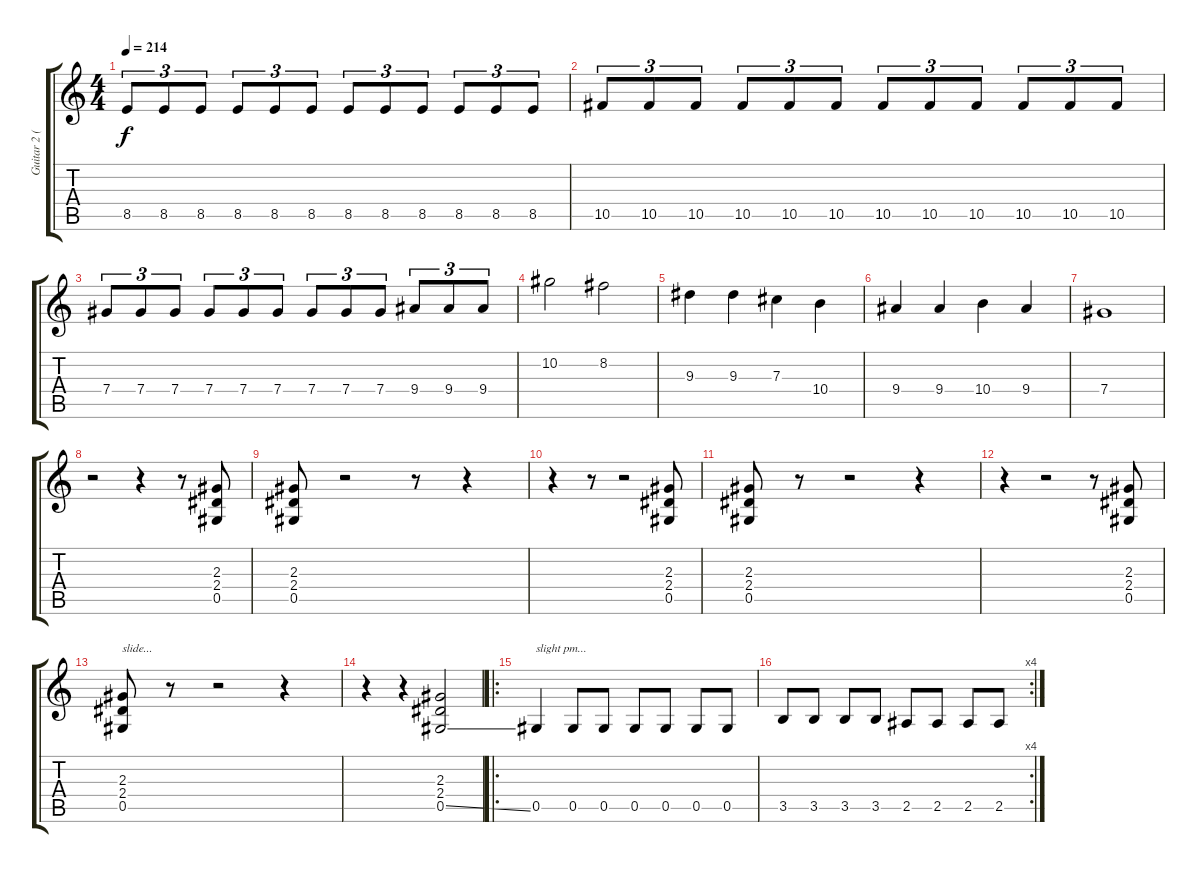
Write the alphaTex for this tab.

\track ("Guitar 2 (Ale)" "Guitar 2 (") {instrument distortionguitar}
\staff {score tabs}
\tuning (Eb4 Bb3 Gb3 Db3 Ab2 Eb2) {hide}
\ts (4 4)
\tempo 214
\clef g2
\ks c
8.5.8{tu (3 2) dy f} 8.5.8{tu (3 2)} 8.5.8{tu (3 2)} 8.5.8{tu (3 2)} 8.5.8{tu (3 2)} 8.5.8{tu (3 2)} 8.5.8{tu (3 2)} 8.5.8{tu (3 2)} 8.5.8{tu (3 2)} 8.5.8{tu (3 2)} 8.5.8{tu (3 2)} 8.5.8{tu (3 2)} |
10.5.8{tu (3 2)} 10.5.8{tu (3 2)} 10.5.8{tu (3 2)} 10.5.8{tu (3 2)} 10.5.8{tu (3 2)} 10.5.8{tu (3 2)} 10.5.8{tu (3 2)} 10.5.8{tu (3 2)} 10.5.8{tu (3 2)} 10.5.8{tu (3 2)} 10.5.8{tu (3 2)} 10.5.8{tu (3 2)} |
7.4.8{tu (3 2)} 7.4.8{tu (3 2)} 7.4.8{tu (3 2)} 7.4.8{tu (3 2)} 7.4.8{tu (3 2)} 7.4.8{tu (3 2)} 7.4.8{tu (3 2)} 7.4.8{tu (3 2)} 7.4.8{tu (3 2)} 9.4.8{tu (3 2)} 9.4.8{tu (3 2)} 9.4.8{tu (3 2)} |
10.2.2 8.2.2 |
9.3.4 9.3.4 7.3.4 10.4.4 |
9.4.4 9.4.4 10.4.4 9.4.4 |
7.4.1 |
r.2 r.4 r.8 (2.3 2.4 0.5).8 |
(2.3 2.4 0.5).8 r.2 r.8 r.4 |
r.4 r.8 r.2 (2.3 2.4 0.5).8 |
(2.3 2.4 0.5).8 r.8 r.2 r.4 |
r.4 r.2 r.8 (2.3 2.4 0.5).8 |
(2.3 2.4 0.5).8{txt "slide..."} r.8 r.2 r.4 |
r.4 r.4 (2.3 2.4 0.5{ss}).2 |
\ro
0.5.4{txt "slight pm..."} 0.5.8 0.5.8 0.5.8 0.5.8 0.5.8 0.5.8 |
\rc 4
3.5.8 3.5.8 3.5.8 3.5.8 2.5.8 2.5.8 2.5.8 2.5.8
